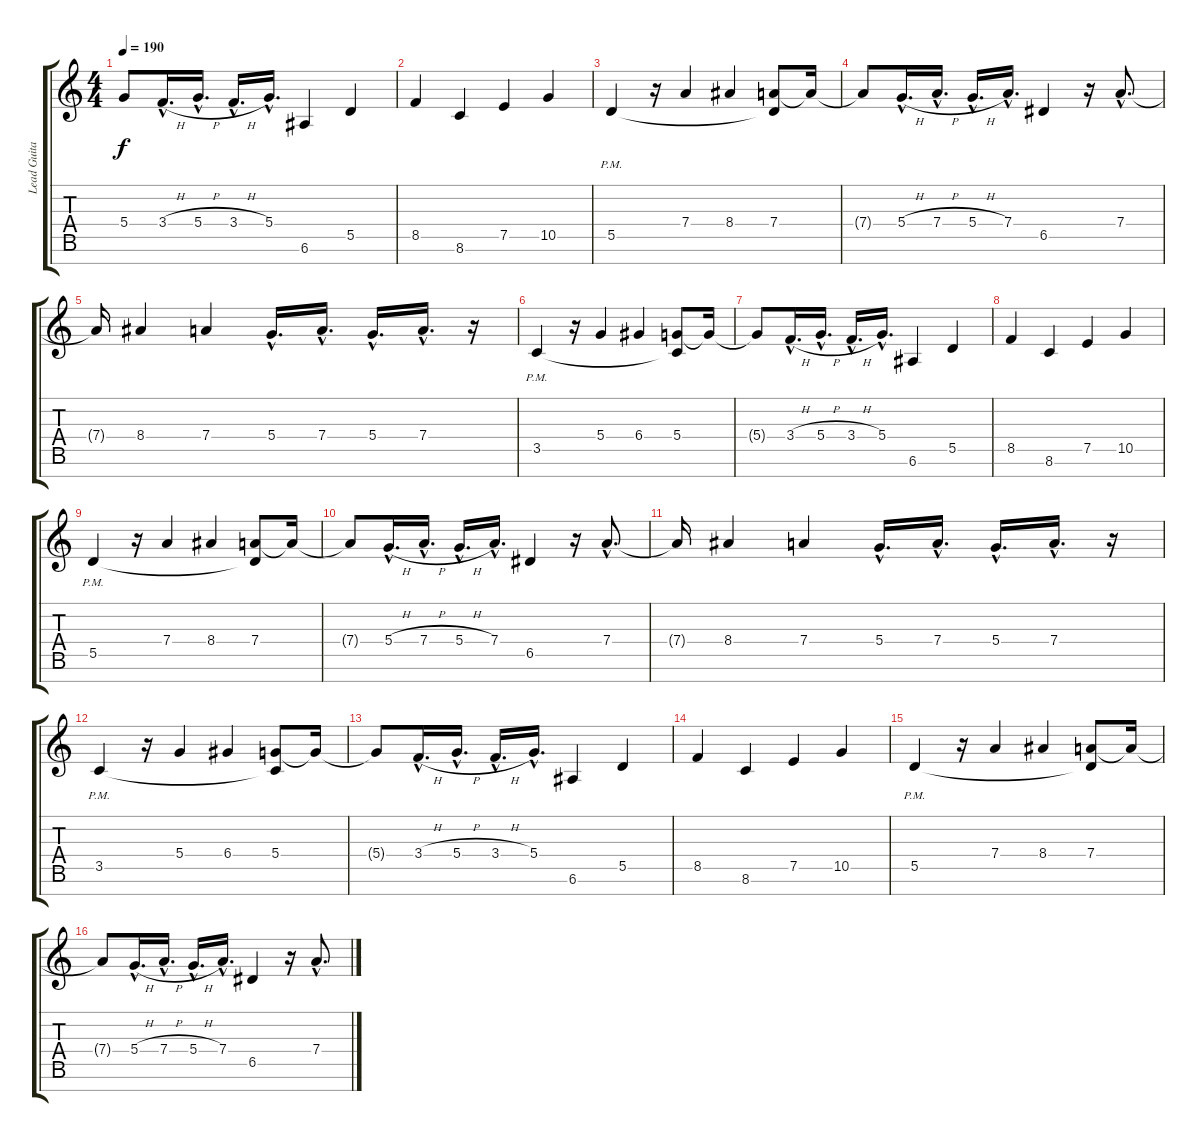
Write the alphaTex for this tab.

\track ("Lead Guitar (Buz McGrath)" "Lead Guita") {instrument overdrivenguitar}
\staff {score tabs}
\tuning (E4 B3 G3 D3 A2 E2 B1) {hide}
\ts (4 4)
\tempo 190
\clef g2
\ks c
5.4{t}.8{dy f} 3.4{h hac}.16{d} 5.4{h hac}.16{d} 3.4{h hac}.16{d} 5.4{hac}.16{d} 6.6.4 5.5.4 |
8.5.4 8.6.4 7.5.4 10.5.4 |
5.5{pm}.4 r.16 7.4.4 8.4.4 (7.4 5.5{t}).8 7.4{t}.16 |
7.4{t}.8 5.4{h hac}.16{d} 7.4{h hac}.16{d} 5.4{h hac}.16{d} 7.4{hac}.16{d} 6.5.4 r.16 7.4{hac}.8{d} |
7.4{t}.16 8.4.4 7.4.4 5.4{hac}.16{d} 7.4{hac}.16{d} 5.4{hac}.16{d} 7.4{hac}.16{d} r.16 |
3.5{pm}.4 r.16 5.4.4 6.4.4 (5.4 3.5{t}).8 5.4{t}.16 |
5.4{t}.8 3.4{h hac}.16{d} 5.4{h hac}.16{d} 3.4{h hac}.16{d} 5.4{hac}.16{d} 6.6.4 5.5.4 |
8.5.4 8.6.4 7.5.4 10.5.4 |
5.5{pm}.4 r.16 7.4.4 8.4.4 (7.4 5.5{t}).8 7.4{t}.16 |
7.4{t}.8 5.4{h hac}.16{d} 7.4{h hac}.16{d} 5.4{h hac}.16{d} 7.4{hac}.16{d} 6.5.4 r.16 7.4{hac}.8{d} |
7.4{t}.16 8.4.4 7.4.4 5.4{hac}.16{d} 7.4{hac}.16{d} 5.4{hac}.16{d} 7.4{hac}.16{d} r.16 |
3.5{pm}.4 r.16 5.4.4 6.4.4 (5.4 3.5{t}).8 5.4{t}.16 |
5.4{t}.8 3.4{h hac}.16{d} 5.4{h hac}.16{d} 3.4{h hac}.16{d} 5.4{hac}.16{d} 6.6.4 5.5.4 |
8.5.4 8.6.4 7.5.4 10.5.4 |
5.5{pm}.4 r.16 7.4.4 8.4.4 (7.4 5.5{t}).8 7.4{t}.16 |
7.4{t}.8 5.4{h hac}.16{d} 7.4{h hac}.16{d} 5.4{h hac}.16{d} 7.4{hac}.16{d} 6.5.4 r.16 7.4{hac}.8{d}
